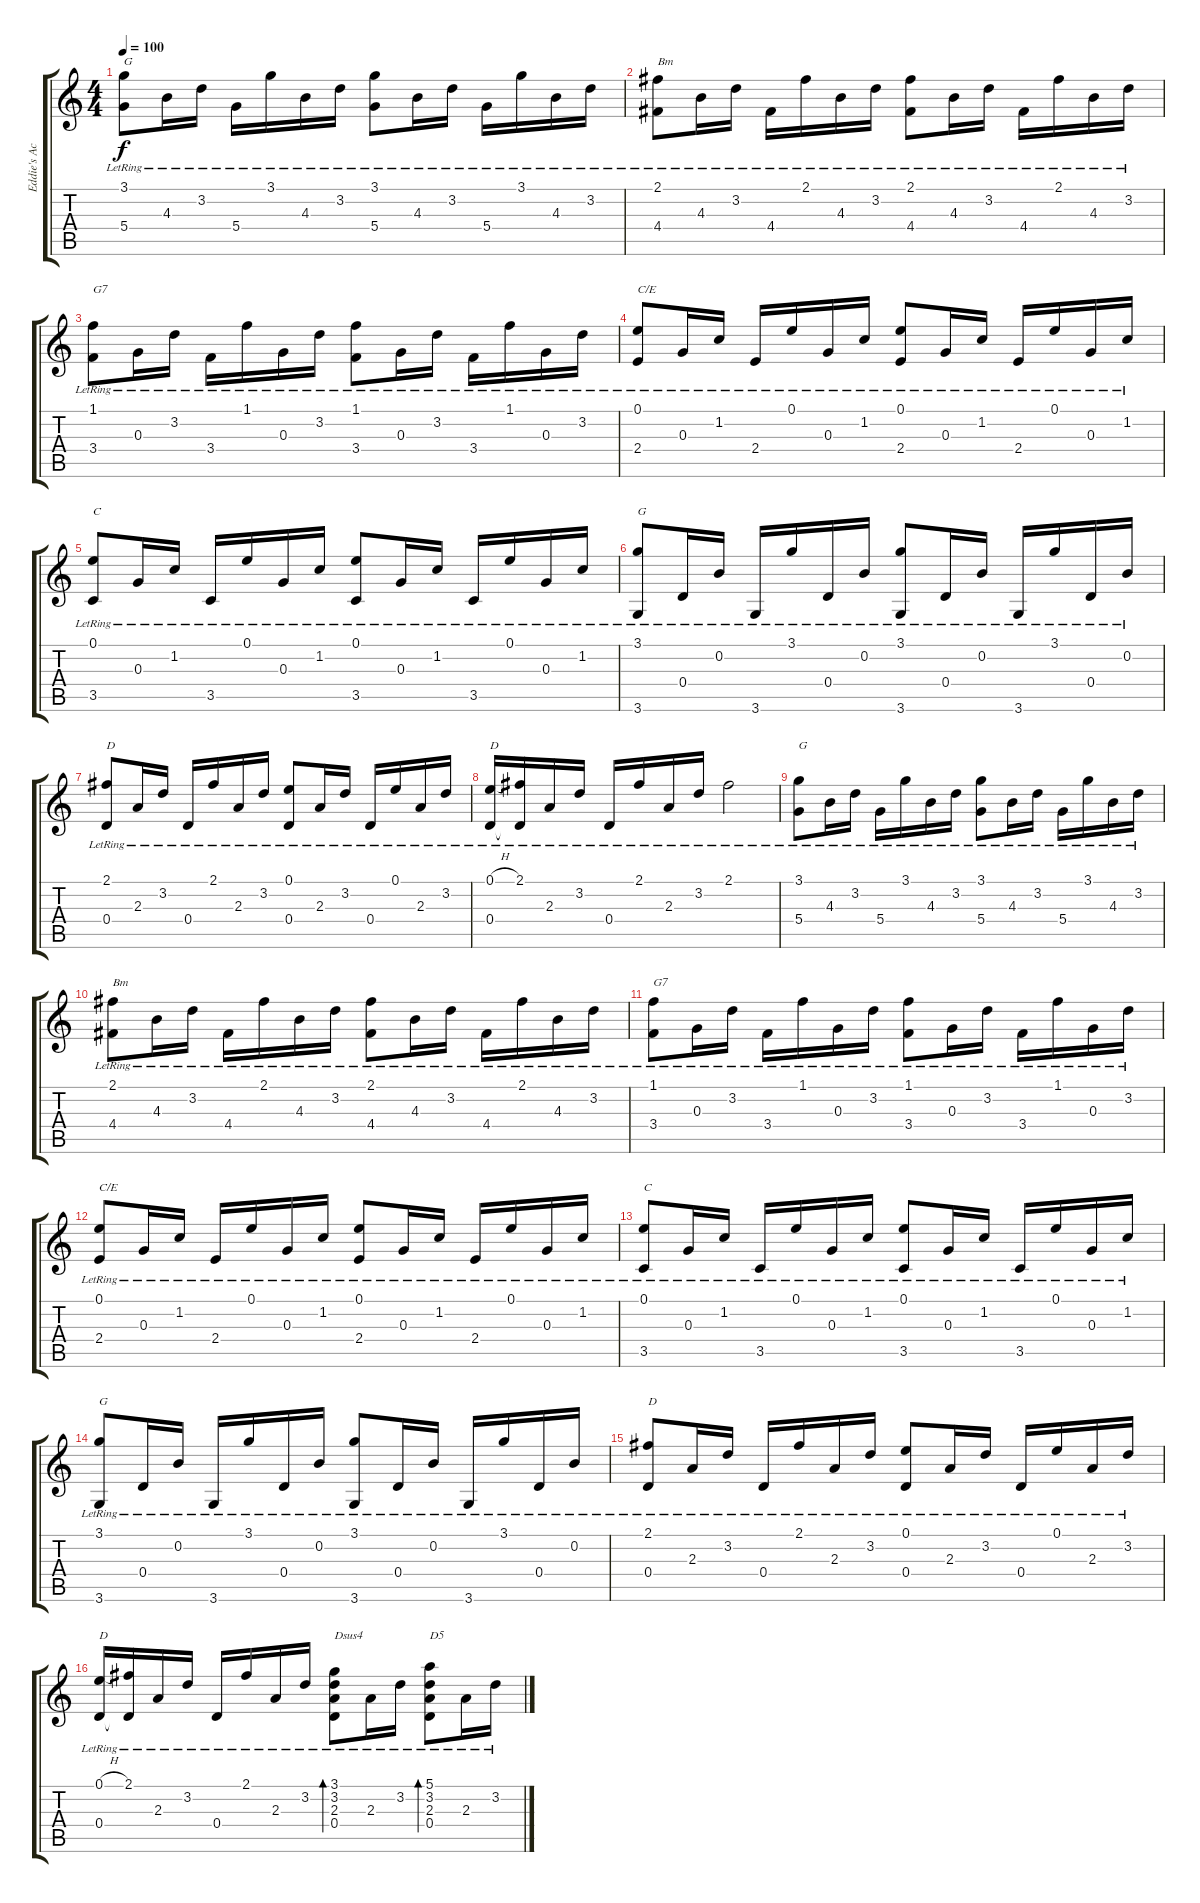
\track ("Eddie's Acoustic-Guitar" "Eddie's Ac") {instrument acousticguitarsteel}
\staff {score tabs}
\tuning (E4 B3 G3 D3 A2 E2) {hide}
\ts (4 4)
\tempo 100
\clef g2
\ks c
(3.1{lr} 5.4{lr}).8{txt "G" dy f} 4.3{lr}.16 3.2{lr}.16 5.4{lr}.16 3.1{lr}.16 4.3{lr}.16 3.2{lr}.16 (3.1{lr} 5.4{lr}).8 4.3{lr}.16 3.2{lr}.16 5.4{lr}.16 3.1{lr}.16 4.3{lr}.16 3.2{lr}.16 |
(2.1{lr} 4.4{lr}).8{txt "Bm"} 4.3{lr}.16 3.2{lr}.16 4.4{lr}.16 2.1{lr}.16 4.3{lr}.16 3.2{lr}.16 (2.1{lr} 4.4{lr}).8 4.3{lr}.16 3.2{lr}.16 4.4{lr}.16 2.1{lr}.16 4.3{lr}.16 3.2{lr}.16 |
(1.1{lr} 3.4{lr}).8{txt "G7"} 0.3{lr}.16 3.2{lr}.16 3.4{lr}.16 1.1{lr}.16 0.3{lr}.16 3.2{lr}.16 (1.1{lr} 3.4{lr}).8 0.3{lr}.16 3.2{lr}.16 3.4{lr}.16 1.1{lr}.16 0.3{lr}.16 3.2{lr}.16 |
(0.1{lr} 2.4{lr}).8{txt "C/E"} 0.3{lr}.16 1.2{lr}.16 2.4{lr}.16 0.1{lr}.16 0.3{lr}.16 1.2{lr}.16 (0.1{lr} 2.4{lr}).8 0.3{lr}.16 1.2{lr}.16 2.4{lr}.16 0.1{lr}.16 0.3{lr}.16 1.2{lr}.16 |
(0.1{lr} 3.5{lr}).8{txt "C"} 0.3{lr}.16 1.2{lr}.16 3.5{lr}.16 0.1{lr}.16 0.3{lr}.16 1.2{lr}.16 (0.1{lr} 3.5{lr}).8 0.3{lr}.16 1.2{lr}.16 3.5{lr}.16 0.1{lr}.16 0.3{lr}.16 1.2{lr}.16 |
(3.1{lr} 3.6{lr}).8{txt "G"} 0.4{lr}.16 0.2{lr}.16 3.6{lr}.16 3.1{lr}.16 0.4{lr}.16 0.2{lr}.16 (3.1{lr} 3.6{lr}).8 0.4{lr}.16 0.2{lr}.16 3.6{lr}.16 3.1{lr}.16 0.4{lr}.16 0.2{lr}.16 |
(2.1{lr} 0.4{lr}).8{txt "D"} 2.3{lr}.16 3.2{lr}.16 0.4{lr}.16 2.1{lr}.16 2.3{lr}.16 3.2{lr}.16 (0.1{lr} 0.4{lr}).8 2.3{lr}.16 3.2{lr}.16 0.4{lr}.16 0.1{lr}.16 2.3{lr}.16 3.2{lr}.16 |
(0.1{h lr} 0.4{lr}).16{txt "D"} (2.1{lr} 0.4{t}).16 2.3{lr}.16 3.2{lr}.16 0.4{lr}.16 2.1{lr}.16 2.3{lr}.16 3.2{lr}.16 2.1{lr}.2 |
(3.1{lr} 5.4{lr}).8{txt "G"} 4.3{lr}.16 3.2{lr}.16 5.4{lr}.16 3.1{lr}.16 4.3{lr}.16 3.2{lr}.16 (3.1{lr} 5.4{lr}).8 4.3{lr}.16 3.2{lr}.16 5.4{lr}.16 3.1{lr}.16 4.3{lr}.16 3.2{lr}.16 |
(2.1{lr} 4.4{lr}).8{txt "Bm"} 4.3{lr}.16 3.2{lr}.16 4.4{lr}.16 2.1{lr}.16 4.3{lr}.16 3.2{lr}.16 (2.1{lr} 4.4{lr}).8 4.3{lr}.16 3.2{lr}.16 4.4{lr}.16 2.1{lr}.16 4.3{lr}.16 3.2{lr}.16 |
(1.1{lr} 3.4{lr}).8{txt "G7"} 0.3{lr}.16 3.2{lr}.16 3.4{lr}.16 1.1{lr}.16 0.3{lr}.16 3.2{lr}.16 (1.1{lr} 3.4{lr}).8 0.3{lr}.16 3.2{lr}.16 3.4{lr}.16 1.1{lr}.16 0.3{lr}.16 3.2{lr}.16 |
(0.1{lr} 2.4{lr}).8{txt "C/E"} 0.3{lr}.16 1.2{lr}.16 2.4{lr}.16 0.1{lr}.16 0.3{lr}.16 1.2{lr}.16 (0.1{lr} 2.4{lr}).8 0.3{lr}.16 1.2{lr}.16 2.4{lr}.16 0.1{lr}.16 0.3{lr}.16 1.2{lr}.16 |
(0.1{lr} 3.5{lr}).8{txt "C"} 0.3{lr}.16 1.2{lr}.16 3.5{lr}.16 0.1{lr}.16 0.3{lr}.16 1.2{lr}.16 (0.1{lr} 3.5{lr}).8 0.3{lr}.16 1.2{lr}.16 3.5{lr}.16 0.1{lr}.16 0.3{lr}.16 1.2{lr}.16 |
(3.1{lr} 3.6{lr}).8{txt "G"} 0.4{lr}.16 0.2{lr}.16 3.6{lr}.16 3.1{lr}.16 0.4{lr}.16 0.2{lr}.16 (3.1{lr} 3.6{lr}).8 0.4{lr}.16 0.2{lr}.16 3.6{lr}.16 3.1{lr}.16 0.4{lr}.16 0.2{lr}.16 |
(2.1{lr} 0.4{lr}).8{txt "D"} 2.3{lr}.16 3.2{lr}.16 0.4{lr}.16 2.1{lr}.16 2.3{lr}.16 3.2{lr}.16 (0.1{lr} 0.4{lr}).8 2.3{lr}.16 3.2{lr}.16 0.4{lr}.16 0.1{lr}.16 2.3{lr}.16 3.2{lr}.16 |
(0.1{h lr} 0.4{lr}).16{txt "D"} (2.1{lr} 0.4{t}).16 2.3{lr}.16 3.2{lr}.16 0.4{lr}.16 2.1{lr}.16 2.3{lr}.16 3.2{lr}.16 (3.1{lr} 3.2 2.3 0.4).8{bd 60 txt "Dsus4"} 2.3{lr}.16 3.2{lr}.16 (5.1{lr} 3.2 2.3 0.4).8{bd 60 txt "D5"} 2.3{lr}.16 3.2{lr}.16
